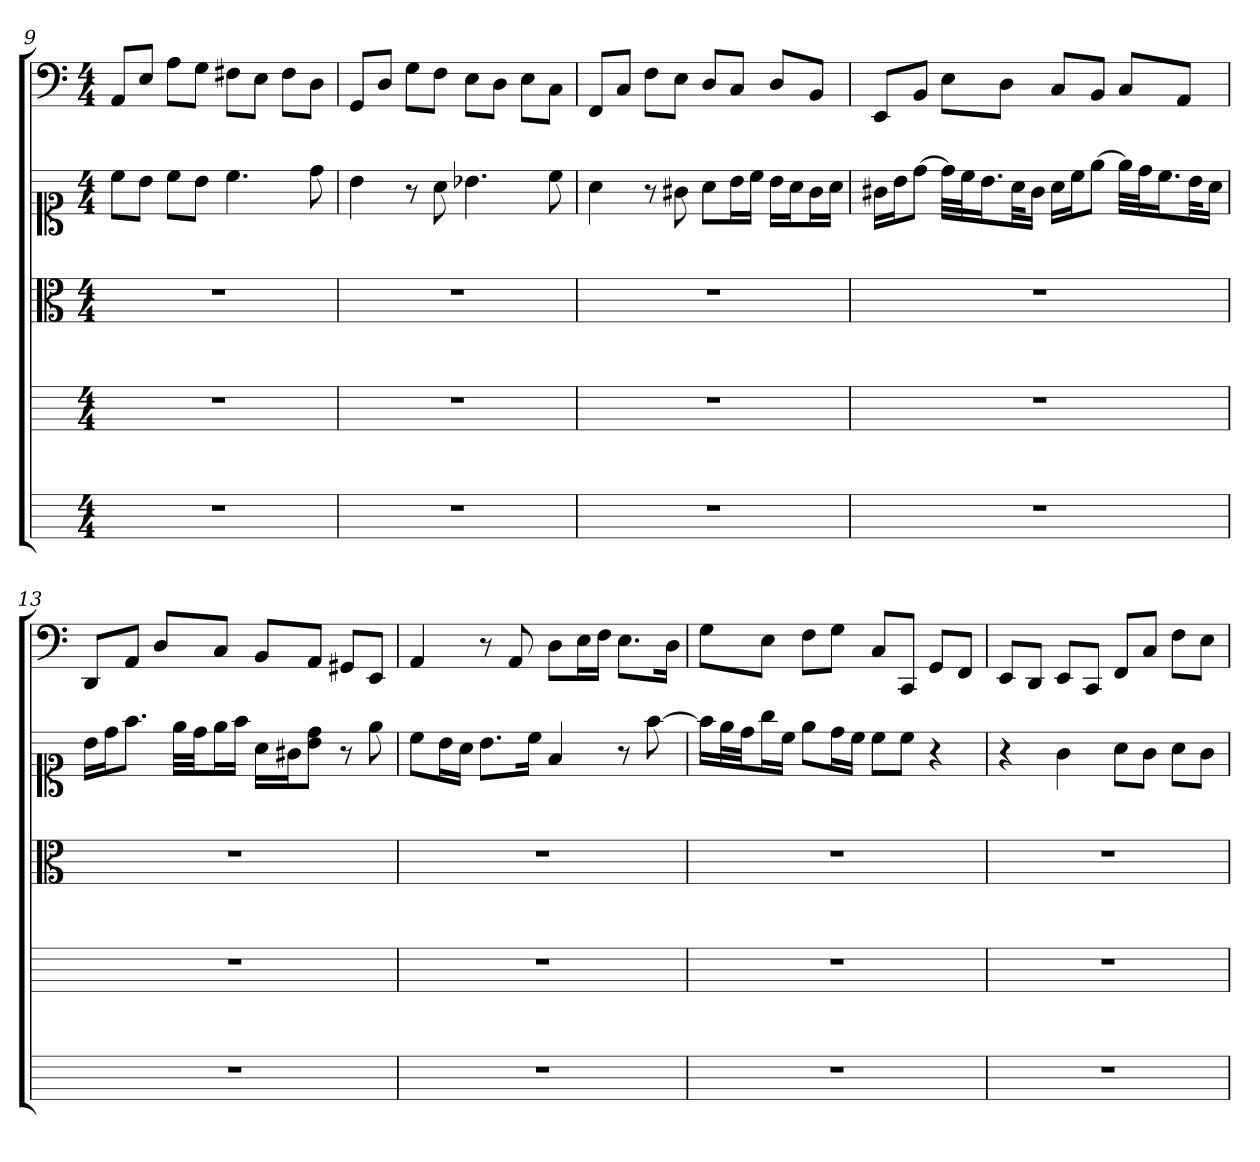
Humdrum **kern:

**kern	**kern	**kern	**kern	**kern
*part5	*part4	*part3	*part2	*part1
*staff5	*staff4	*staff3	*staff2	*staff1
*	*	*clefC3	*clefC1	*clefF4
*k[]	*k[]	*k[]	*k[]	*k[]
*a:	*a:	*a:	*a:	*a:
*M4/4	*M4/4	*M4/4	*M4/4	*M4/4
=9	=9	=9	=9	=9
1r	1r	1r	8cc\L	8AA/L
.	.	.	8b\J	8E/J
.	.	.	8cc\L	8A\L
.	.	.	8b\J	8G\J
.	.	.	4.cc	8F#X\L
.	.	.	.	8E\J
.	.	.	.	8F#\L
.	.	.	8dd	8D\J
=10	=10	=10	=10	=10
1r	1r	1r	4b	8GG/L
.	.	.	.	8D/J
.	.	.	8r	8G\L
.	.	.	8a	8F\J
.	.	.	4.b-X	8E\L
.	.	.	.	8D\J
.	.	.	.	8E\L
.	.	.	8cc	8C\J
=11	=11	=11	=11	=11
1r	1r	1r	4a	8FF/L
.	.	.	.	8C/J
.	.	.	8r	8F\L
.	.	.	8g#X	8E\J
.	.	.	8a\L	8D/L
.	.	.	16b\L	8C/J
.	.	.	16cc\JJ	.
.	.	.	16b\LL	8D/L
.	.	.	16a\J	.
.	.	.	16g#\L	8BB/J
.	.	.	16a\JJ	.
=12	=12	=12	=12	=12
1r	1r	1r	16g#X\LL	8EE/L
.	.	.	16b\J	.
.	.	.	[8dd\J	8BB/J
.	.	.	32dd\LLL]	8E\L
.	.	.	32cc\J	.
.	.	.	16.b\J	.
.	.	.	.	8D\J
.	.	.	32a\KL	.
.	.	.	16g#\JJ	.
.	.	.	16a\LL	8C/L
.	.	.	16cc\J	.
.	.	.	[8ee\J	8BB/J
.	.	.	32ee\LLL]	8C/L
.	.	.	32dd\J	.
.	.	.	16.cc\J	.
.	.	.	.	8AA/J
.	.	.	32b\KL	.
.	.	.	16a\JJ	.
=13	=13	=13	=13	=13
1r	1r	1r	16b\LL	8DD/L
.	.	.	16dd\J	.
.	.	.	8.ff\J	8AA/J
.	.	.	.	8D/L
.	.	.	32ee\LLL	.
.	.	.	32dd\JJ	.
.	.	.	16ee\L	8C/J
.	.	.	16ff\JJ	.
.	.	.	16a\LL	8BB/L
.	.	.	16g#X\J	.
.	.	.	8b\ 8dd\J	8AA/J
.	.	.	8r	8GG#X/L
.	.	.	8ee	8EE/J
=14	=14	=14	=14	=14
1r	1r	1r	8cc\L	4AA
.	.	.	16b\L	.
.	.	.	16a\JJ	.
.	.	.	8.b\L	8r
.	.	.	.	8AA
.	.	.	16cc\Jk	.
.	.	.	4f	8D\L
.	.	.	.	16E\L
.	.	.	.	16F\JJ
.	.	.	8r	8.E\L
.	.	.	[8ff	.
.	.	.	.	16D\Jk
=15	=15	=15	=15	=15
1r	1r	1r	16ff\LL]	8G\L
.	.	.	32ee\L	.
.	.	.	32dd\JJ	.
.	.	.	16gg\L	8E\J
.	.	.	16cc\JJ	.
.	.	.	8ee\L	8F\L
.	.	.	16dd\L	8G\J
.	.	.	16cc\JJ	.
.	.	.	8cc\L	8C/L
.	.	.	8cc\J	8CC/J
.	.	.	4r	8GG/L
.	.	.	.	8FF/J
=16	=16	=16	=16	=16
1r	1r	1r	4r	8EE/L
.	.	.	.	8DD/J
.	.	.	4g	8EE/L
.	.	.	.	8CC/J
.	.	.	8a\L	8FF/L
.	.	.	8g\J	8C/J
.	.	.	8a\L	8F\L
.	.	.	8g\J	8E\J
=	=	=	=	=
*-	*-	*-	*-	*-
